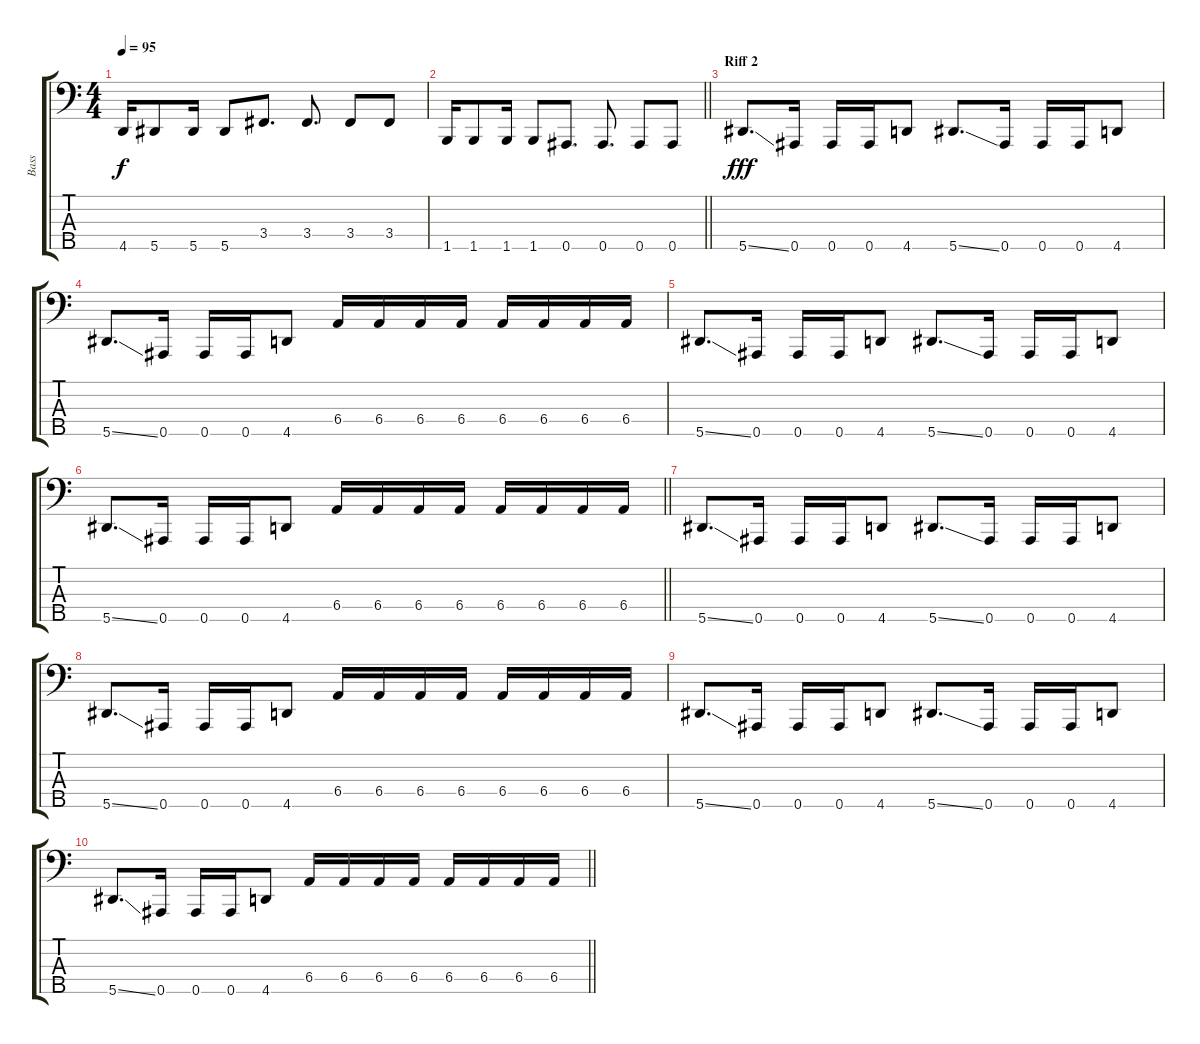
\track ("Bass" "Bass") {instrument electricbassfinger}
\staff {score tabs}
\tuning (G2 D2 Bb1 Eb1 Bb0) {hide}
\ts (4 4)
\tempo 95
\clef f4
\ks c
4.5.16{dy f} 5.5.8 5.5.16 5.5.8 3.4.8{d} 3.4.8{d} 3.4.8 3.4.8 |
\barLineRight lightlight
1.5.16 1.5.8 1.5.16 1.5.8 0.5.8{d} 0.5.8{d} 0.5.8 0.5.8 |
\section ("" "Riff 2")
5.5{ss}.8{d dy fff} 0.5.16 0.5.16 0.5.16 4.5.8 5.5{ss}.8{d} 0.5.16 0.5.16 0.5.16 4.5.8 |
5.5{ss}.8{d} 0.5.16 0.5.16 0.5.16 4.5.8 6.4.16 6.4.16 6.4.16 6.4.16 6.4.16 6.4.16 6.4.16 6.4.16 |
5.5{ss}.8{d} 0.5.16 0.5.16 0.5.16 4.5.8 5.5{ss}.8{d} 0.5.16 0.5.16 0.5.16 4.5.8 |
\barLineRight lightlight
5.5{ss}.8{d} 0.5.16 0.5.16 0.5.16 4.5.8 6.4.16 6.4.16 6.4.16 6.4.16 6.4.16 6.4.16 6.4.16 6.4.16 |
5.5{ss}.8{d} 0.5.16 0.5.16 0.5.16 4.5.8 5.5{ss}.8{d} 0.5.16 0.5.16 0.5.16 4.5.8 |
5.5{ss}.8{d} 0.5.16 0.5.16 0.5.16 4.5.8 6.4.16 6.4.16 6.4.16 6.4.16 6.4.16 6.4.16 6.4.16 6.4.16 |
5.5{ss}.8{d} 0.5.16 0.5.16 0.5.16 4.5.8 5.5{ss}.8{d} 0.5.16 0.5.16 0.5.16 4.5.8 |
\barLineRight lightlight
5.5{ss}.8{d} 0.5.16 0.5.16 0.5.16 4.5.8 6.4.16 6.4.16 6.4.16 6.4.16 6.4.16 6.4.16 6.4.16 6.4.16
